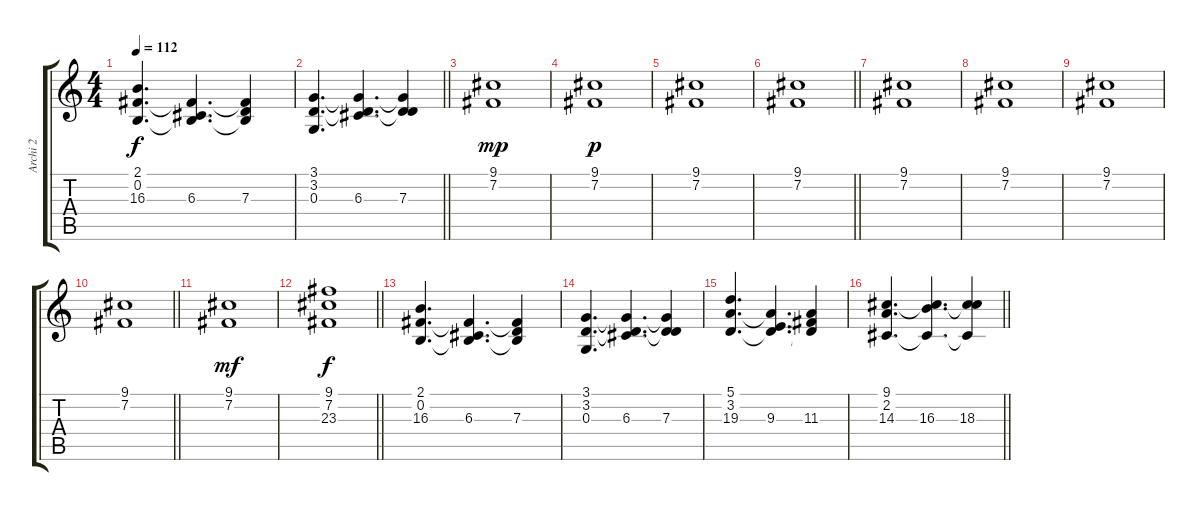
\track ("Archi 2" "Archi 2") {instrument stringensemble1}
\staff {score tabs}
\tuning (E4 B3 G3 D3 A2 E2) {hide}
\ts (4 4)
\tempo 112
\clef g2
\ks c
(2.1 0.2 16.3).4{d dy f} (2.1{t} 0.2{t} 6.3).4{d} (2.1{t} 0.2{t} 7.3).4 |
\barLineRight lightlight
(3.1 3.2 0.3).4{d} (3.1{t} 3.2{t} 6.3).4{d} (3.1{t} 3.2{t} 7.3).4 |
(9.1 7.2).1{dy mp} |
(9.1 7.2).1{dy p} |
(9.1 7.2).1 |
\barLineRight lightlight
(9.1 7.2).1 |
(9.1 7.2).1 |
(9.1 7.2).1 |
(9.1 7.2).1 |
\barLineRight lightlight
(9.1 7.2).1 |
(9.1 7.2).1{dy mf} |
\barLineRight lightlight
(9.1 7.2 23.3).1{dy f} |
(2.1 0.2 16.3).4{d} (2.1{t} 0.2{t} 6.3).4{d} (2.1{t} 0.2{t} 7.3).4 |
(3.1 3.2 0.3).4{d} (3.1{t} 3.2{t} 6.3).4{d} (3.1{t} 3.2{t} 7.3).4 |
(5.1 3.2 19.3).4{d} (5.1{t} 3.2{t} 9.3).4{d} (5.1{t} 3.2{t} 11.3).4 |
\barLineRight lightlight
(9.1 2.2 14.3).4{d} (9.1{t} 2.2{t} 16.3).4{d} (9.1{t} 2.2{t} 18.3).4
